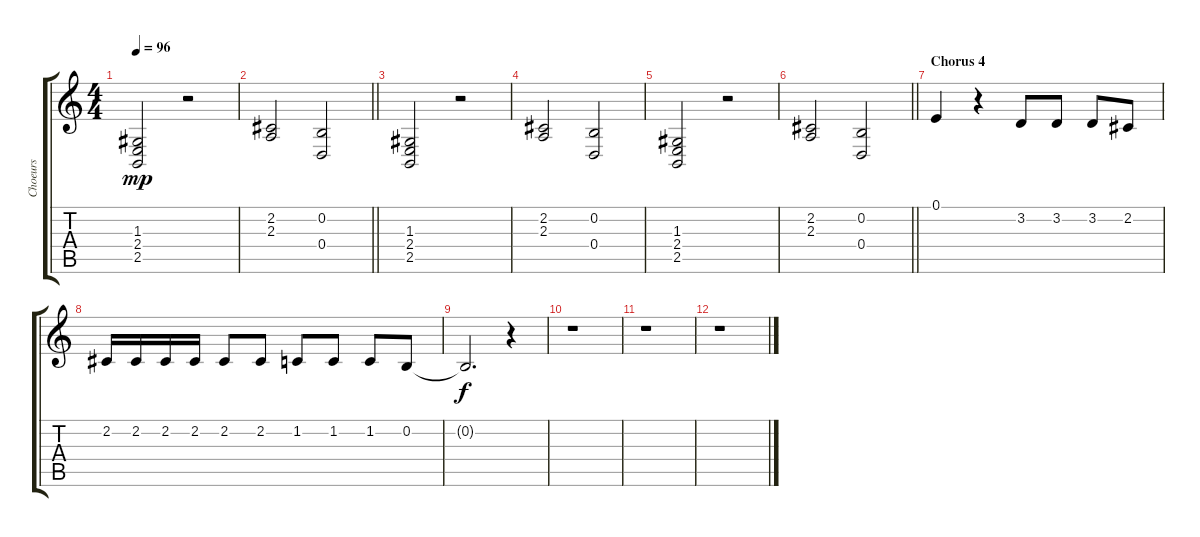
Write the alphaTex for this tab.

\track ("Choeurs" "Choeurs") {instrument voiceoohs}
\staff {score tabs}
\tuning (E4 B3 G3 D3 A2 E2) {hide}
\ts (4 4)
\tempo 96
\clef g2
\ks c
(1.3 2.4 2.5).2{dy mp} r.2 |
\barLineRight lightlight
(2.2 2.3).2 (0.2 0.4).2 |
(1.3 2.4 2.5).2 r.2 |
(2.2 2.3).2 (0.2 0.4).2 |
(1.3 2.4 2.5).2 r.2 |
\barLineRight lightlight
(2.2 2.3).2 (0.2 0.4).2 |
\section ("" "Chorus 4")
0.1.4 r.4 3.2.8 3.2.8 3.2.8 2.2.8 |
2.2.16 2.2.16 2.2.16 2.2.16 2.2.8 2.2.8 1.2.8 1.2.8 1.2.8 0.2.8 |
0.2{t}.2{d dy f} r.4 |
r.1 |
r.1 |
r.1
